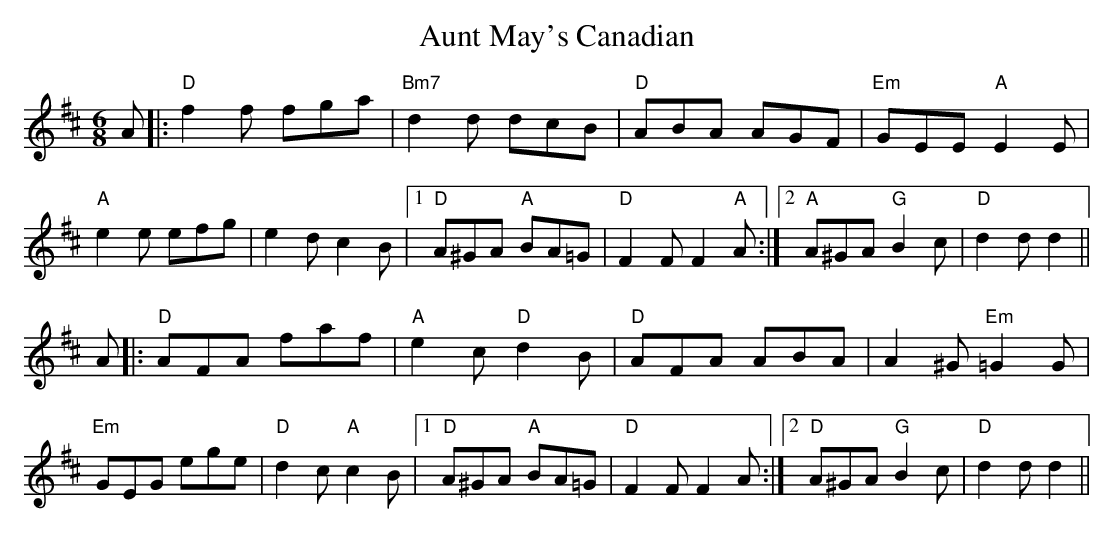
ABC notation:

X:1
T: Aunt May's Canadian
M: 6/8
L: 1/8
K: D
A|: "D" f2 f fga | "Bm7" d2 d dcB | "D" ABA AGF | "Em" GEE "A" E2 E |
"A" e2 e efg |e2 d c2 B |1 "D" A^GA "A" BA=G | "D" F2 F F2 "A" A :|2 "A" A^GA "G" B2 c | "D" d2 d d2 ||
A|: "D" AFA faf | "A" e2 c "D" d2 B | "D"AFA ABA | A2 ^G "Em" =G2 G |
"Em" GEG ege | "D"d2 c "A"c2 B |1 "D"A^GA "A"BA=G | "D" F2 F F2 A :|2 "D" A^GA "G" B2 c | "D"d2 d d2 ||
